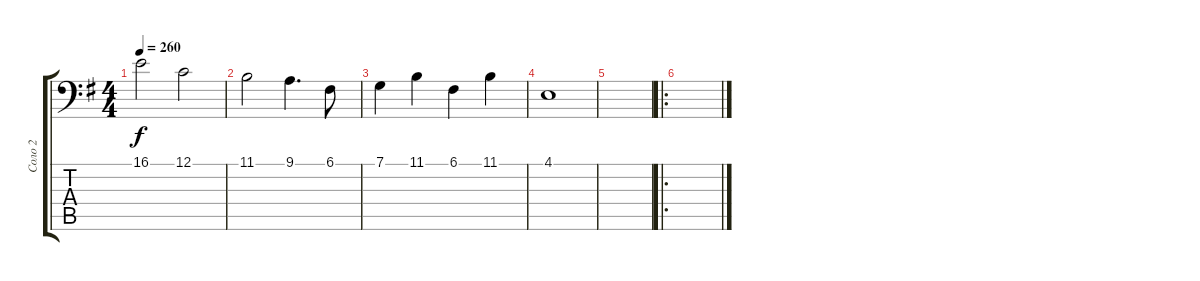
\track ("Соло 2" "Соло 2") {instrument acousticgrandpiano}
\staff {score tabs}
\tuning (C3 G2 D2 A1 E1 B0) {hide}
\ts (4 4)
\tempo 260
\clef f4
\ks g
16.1.2{dy f instrument acousticgrandpiano} 12.1.2 |
11.1.2 9.1.4{d} 6.1.8 |
7.1.4 11.1.4 6.1.4 11.1.4 |
4.1.1 |
|
\ro
